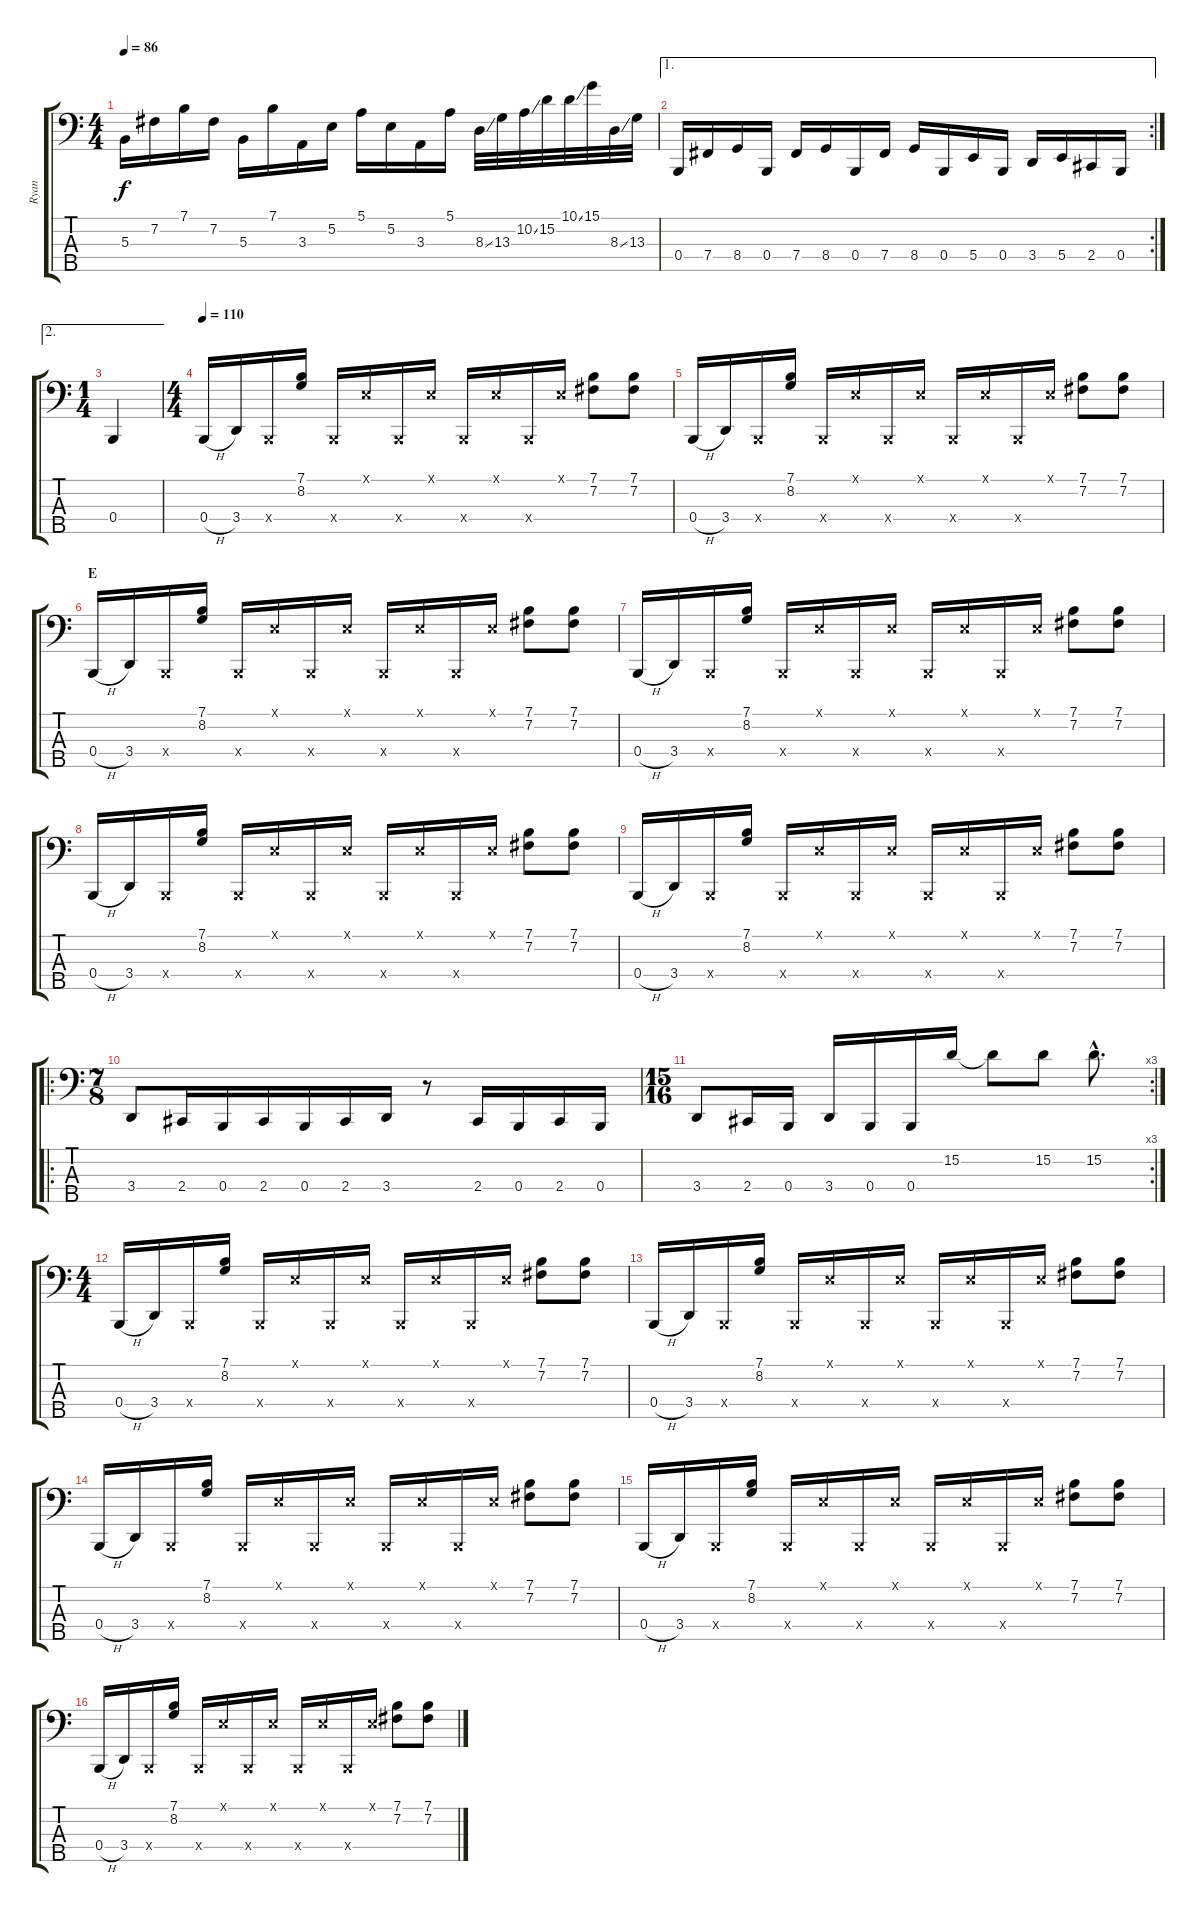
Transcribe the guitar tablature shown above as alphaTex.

\track ("Ryan" "Ryan") {instrument slapbass1}
\staff {score tabs}
\tuning (E2 B1 Gb1 B0 Gb0) {hide}
\ts (4 4)
\tempo 86
\clef f4
\ks c
5.3.16{dy f} 7.2.16 7.1.16 7.2.16 5.3.16 7.1.16 3.3.16 5.2.16 5.1.16 5.2.16 3.3.16 5.1.16 8.3{ss}.32 13.3.32 10.2{ss}.32 15.2.32 10.1{ss}.32 15.1.32 8.3{ss}.32 13.3.32 |
\ae 1
\rc 2
0.4.16 7.4.16 8.4.16 0.4.16 7.4.16 8.4.16 0.4.16 7.4.16 8.4.16 0.4.16 5.4.16 0.4.16 3.4.16 5.4.16 2.4.16 0.4.16 |
\ae 2
\ts (1 4)
0.4.4{instrument slapbass1} |
\ts (4 4)
\tempo 110
0.4{h}.16 3.4.16 0.4{x}.16 (7.1 8.2).16 0.4{x}.16 0.1{x}.16 0.4{x}.16 0.1{x}.16 0.4{x}.16 0.1{x}.16 0.4{x}.16 0.1{x}.16 (7.1 7.2).8 (7.1 7.2).8 |
0.4{h}.16 3.4.16 0.4{x}.16 (7.1 8.2).16 0.4{x}.16 0.1{x}.16 0.4{x}.16 0.1{x}.16 0.4{x}.16 0.1{x}.16 0.4{x}.16 0.1{x}.16 (7.1 7.2).8 (7.1 7.2).8 |
\section ("" "E")
0.4{h}.16 3.4.16 0.4{x}.16 (7.1 8.2).16 0.4{x}.16 0.1{x}.16 0.4{x}.16 0.1{x}.16 0.4{x}.16 0.1{x}.16 0.4{x}.16 0.1{x}.16 (7.1 7.2).8 (7.1 7.2).8 |
0.4{h}.16 3.4.16 0.4{x}.16 (7.1 8.2).16 0.4{x}.16 0.1{x}.16 0.4{x}.16 0.1{x}.16 0.4{x}.16 0.1{x}.16 0.4{x}.16 0.1{x}.16 (7.1 7.2).8 (7.1 7.2).8 |
0.4{h}.16 3.4.16 0.4{x}.16 (7.1 8.2).16 0.4{x}.16 0.1{x}.16 0.4{x}.16 0.1{x}.16 0.4{x}.16 0.1{x}.16 0.4{x}.16 0.1{x}.16 (7.1 7.2).8 (7.1 7.2).8 |
0.4{h}.16 3.4.16 0.4{x}.16 (7.1 8.2).16 0.4{x}.16 0.1{x}.16 0.4{x}.16 0.1{x}.16 0.4{x}.16 0.1{x}.16 0.4{x}.16 0.1{x}.16 (7.1 7.2).8 (7.1 7.2).8 |
\ro
\ts (7 8)
3.4.8 2.4.16 0.4.16 2.4.16 0.4.16 2.4.16 3.4.16 r.8 2.4.16 0.4.16 2.4.16 0.4.16 |
\rc 3
\ts (15 16)
3.4.8 2.4.16 0.4.16 3.4.16 0.4.16 0.4.16 15.2.16 15.2{t}.8 15.2.8 15.2{hac}.8{d} |
\ts (4 4)
0.4{h}.16 3.4.16 0.4{x}.16 (7.1 8.2).16 0.4{x}.16 0.1{x}.16 0.4{x}.16 0.1{x}.16 0.4{x}.16 0.1{x}.16 0.4{x}.16 0.1{x}.16 (7.1 7.2).8 (7.1 7.2).8 |
0.4{h}.16 3.4.16 0.4{x}.16 (7.1 8.2).16 0.4{x}.16 0.1{x}.16 0.4{x}.16 0.1{x}.16 0.4{x}.16 0.1{x}.16 0.4{x}.16 0.1{x}.16 (7.1 7.2).8 (7.1 7.2).8 |
0.4{h}.16 3.4.16 0.4{x}.16 (7.1 8.2).16 0.4{x}.16 0.1{x}.16 0.4{x}.16 0.1{x}.16 0.4{x}.16 0.1{x}.16 0.4{x}.16 0.1{x}.16 (7.1 7.2).8 (7.1 7.2).8 |
0.4{h}.16 3.4.16 0.4{x}.16 (7.1 8.2).16 0.4{x}.16 0.1{x}.16 0.4{x}.16 0.1{x}.16 0.4{x}.16 0.1{x}.16 0.4{x}.16 0.1{x}.16 (7.1 7.2).8 (7.1 7.2).8 |
0.4{h}.16 3.4.16 0.4{x}.16 (7.1 8.2).16 0.4{x}.16 0.1{x}.16 0.4{x}.16 0.1{x}.16 0.4{x}.16 0.1{x}.16 0.4{x}.16 0.1{x}.16 (7.1 7.2).8 (7.1 7.2).8
